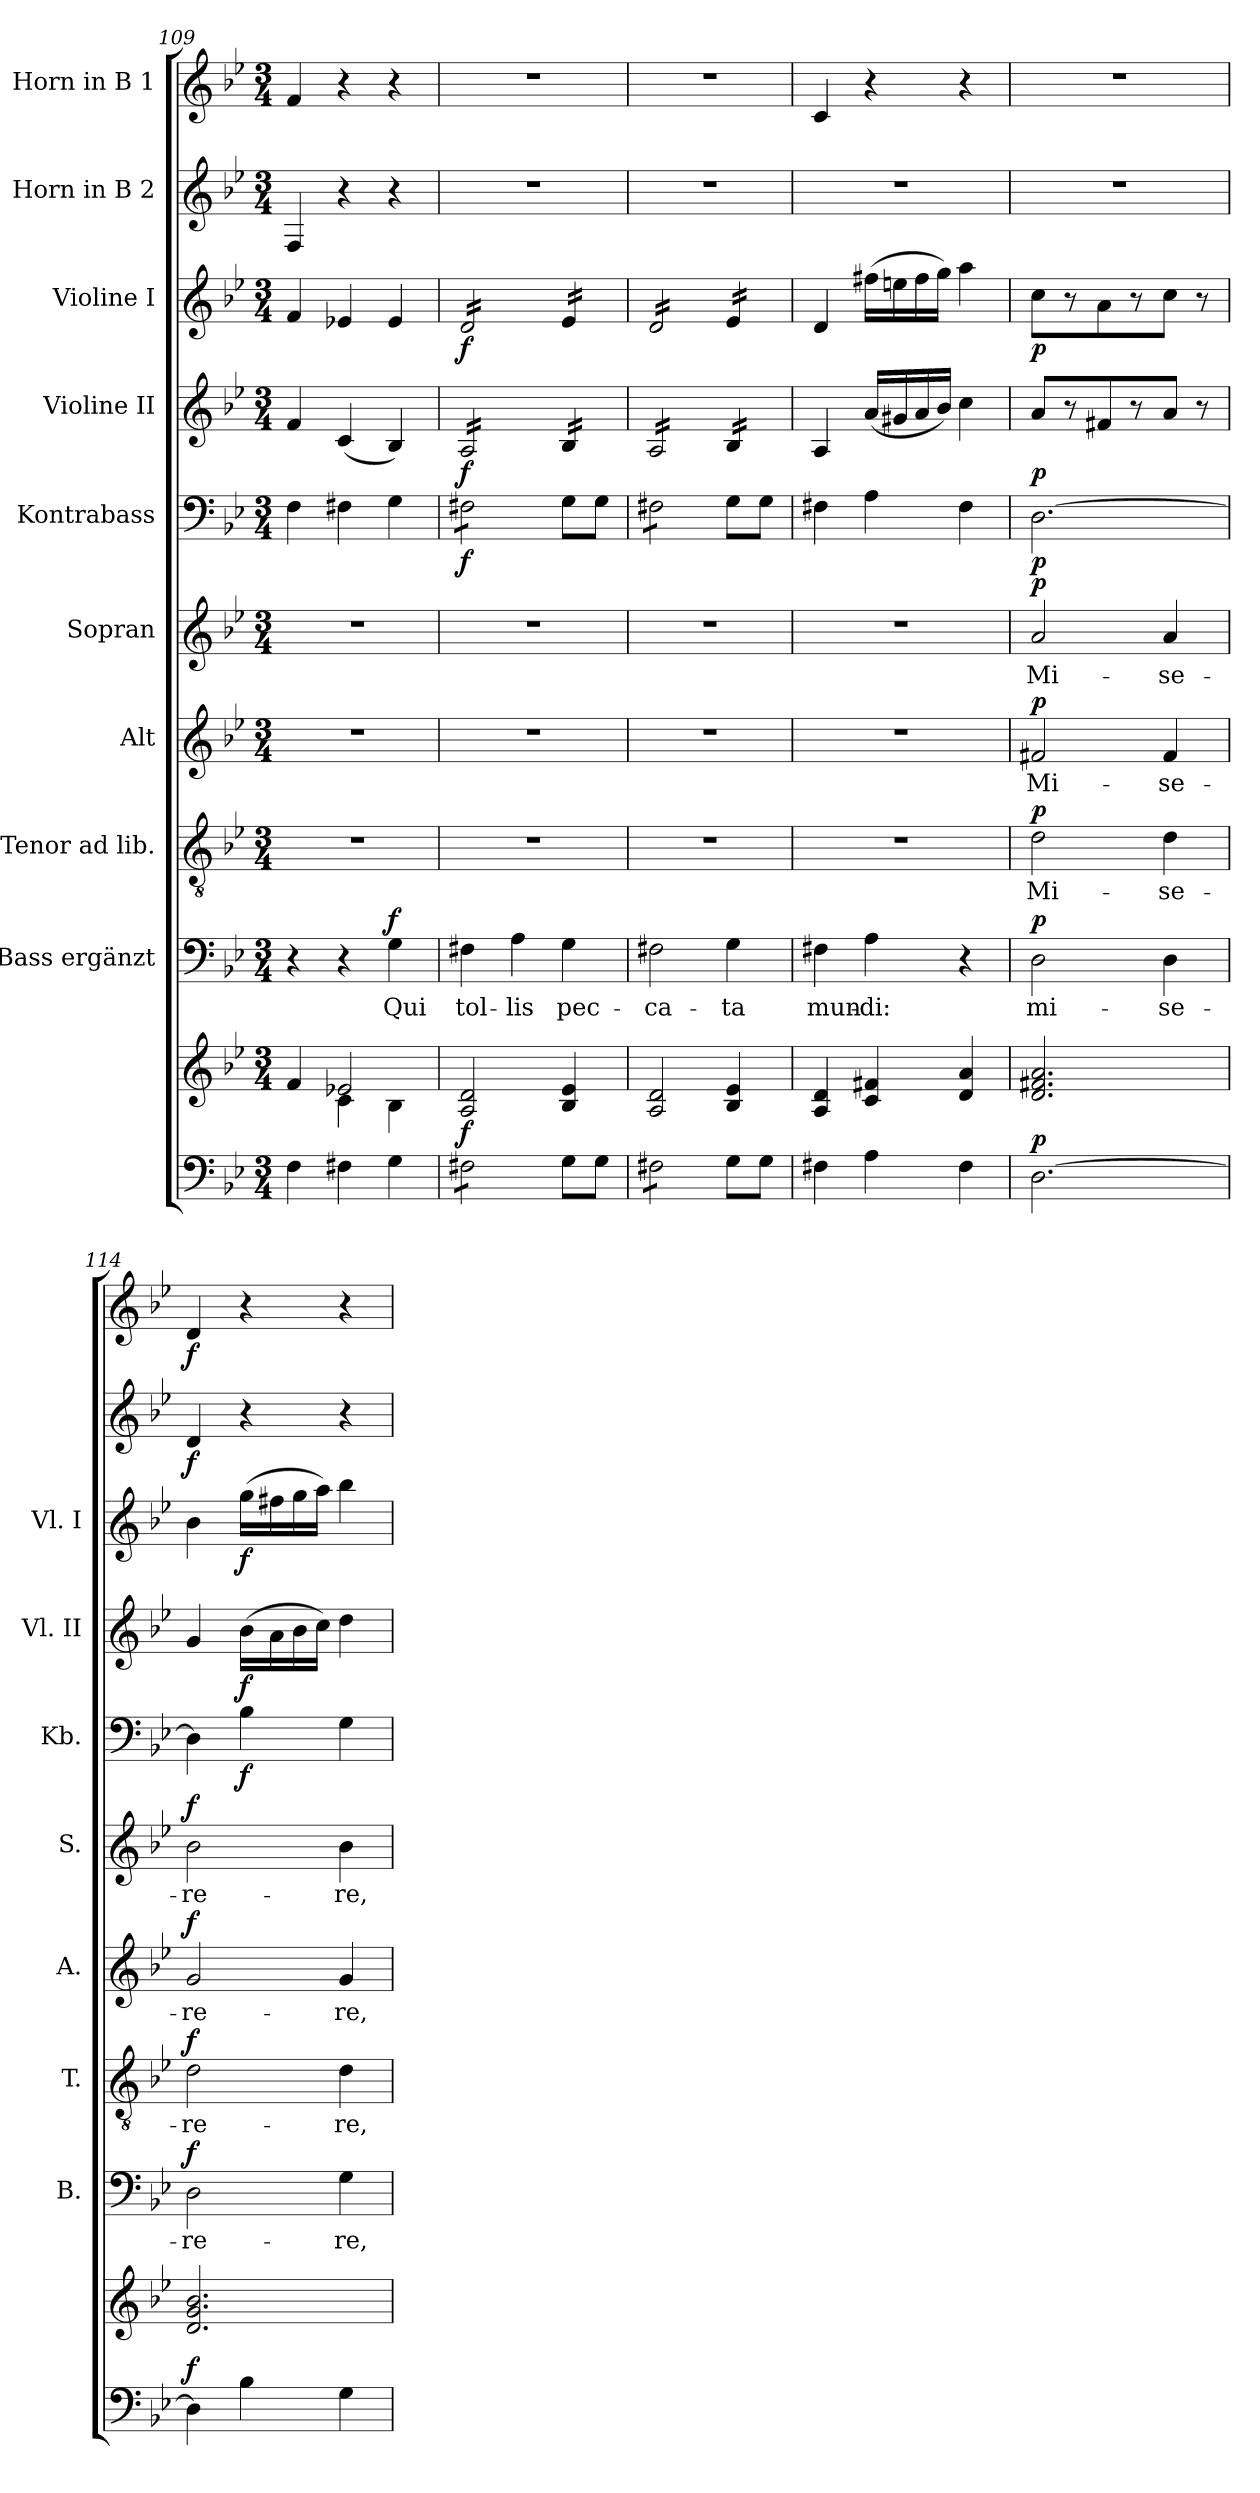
**kern	**kern	**dynam	**kern	**text	**dynam	**kern	**text	**dynam	**kern	**text	**dynam	**kern	**text	**dynam	**kern	**dynam	**kern	**dynam	**kern	**dynam	**kern	**dynam	**kern	**dynam
*part10	*part10	*part10	*part9	*part9	*part9	*part8	*part8	*part8	*part7	*part7	*part7	*part6	*part6	*part6	*part5	*part5	*part4	*part4	*part3	*part3	*part2	*part2	*part1	*part1
*staff11	*staff10	*staff10/11	*staff9	*staff9	*staff9	*staff8	*staff8	*staff8	*staff7	*staff7	*staff7	*staff6	*staff6	*staff6	*staff5	*staff5	*staff4	*staff4	*staff3	*staff3	*staff2	*staff2	*staff1	*staff1
*	*	*	*I"Bass ergänzt	*	*	*I"Tenor ad lib.	*	*	*I"Alt	*	*	*I"Sopran	*	*	*I"Kontrabass	*	*I"Violine II	*	*I"Violine I	*	*I"Horn in B 2	*	*I"Horn in B 1	*
*	*	*	*I'B.	*	*	*I'T.	*	*	*I'A.	*	*	*I'S.	*	*	*I'Kb.	*	*I'Vl. II	*	*I'Vl. I	*	*	*	*	*
*clefF4	*clefG2	*	*clefF4	*	*	*clefGv2	*	*	*clefG2	*	*	*clefG2	*	*	*clefF4	*	*clefG2	*	*clefG2	*	*clefG2	*	*clefG2	*
*	*	*	*	*	*	*	*	*	*	*	*	*	*	*	*ITrd7c12	*	*	*	*	*	*ITrd8c14	*	*ITrd8c14	*
*k[b-e-]	*k[b-e-]	*	*k[b-e-]	*	*	*k[b-e-]	*	*	*k[b-e-]	*	*	*k[b-e-]	*	*	*k[b-e-]	*	*k[b-e-]	*	*k[b-e-]	*	*k[b-e-]	*	*k[b-e-]	*
*B-:	*B-:	*	*B-:	*	*	*B-:	*	*	*B-:	*	*	*B-:	*	*	*B-:	*	*B-:	*	*B-:	*	*B-:	*	*B-:	*
*M3/4	*M3/4	*	*M3/4	*	*	*M3/4	*	*	*M3/4	*	*	*M3/4	*	*	*M3/4	*	*M3/4	*	*M3/4	*	*M3/4	*	*M3/4	*
=109	=109	=109	=109	=109	=109	=109	=109	=109	=109	=109	=109	=109	=109	=109	=109	=109	=109	=109	=109	=109	=109	=109	=109	=109
*	*^	*	*	*	*	*	*	*	*	*	*	*	*	*	*	*	*	*	*	*	*	*	*	*
4F\	4f/	4ryy	.	4r	.	.	2.r	.	.	2.r	.	.	2.r	.	.	4FF\	.	4f/	.	4f/	.	4FF/	.	4F/	.
4F#X\	2e-X/	4c\	.	4r	.	.	.	.	.	.	.	.	.	.	.	4FF#X\	.	(<4c/	.	4e-X/	.	4r	.	4r	.
!	!	!	!	!	!LO:LY:b	!LO:DY:a	!	!	!	!	!	!	!	!	!	!	!	!	!	!	!	!	!	!	!
4G\	.	4B-\	.	4G\	Qui	f	.	.	.	.	.	.	.	.	.	4GG\	.	4B-/)	.	4e-/	.	4r	.	4r	.
=110	=110	=110	=110	=110	=110	=110	=110	=110	=110	=110	=110	=110	=110	=110	=110	=110	=110	=110	=110	=110	=110	=110	=110	=110	=110
!	!	!	!LO:DY:a=2	!	!LO:LY:b	!	!	!	!	!	!	!	!	!	!	!	!LO:DY:b	!	!LO:DY:b	!	!LO:DY:b	!	!	!	!
*	*v	*v	*	*	*	*	*	*	*	*	*	*	*	*	*	*	*	*	*	*	*	*	*	*	*
*tremolo	*	*	*	*	*	*	*	*	*	*	*	*	*	*	*	*	*	*	*	*	*	*	*	*
*	*	*	*	*	*	*	*	*	*	*	*	*	*	*	*tremolo	*	*	*	*	*	*	*	*	*
*	*	*	*	*	*	*	*	*	*	*	*	*	*	*	*	*	*tremolo	*	*	*	*	*	*	*
*	*	*	*	*	*	*	*	*	*	*	*	*	*	*	*	*	*	*	*tremolo	*	*	*	*	*
8F#X\L	2A/ 2d/	f	4F#X\	tol-	.	2.r	.	.	2.r	.	.	2.r	.	.	8FF#X\L	f	16A/LL	f	16d/LL	f	2.r	.	2.r	.
.	.	.	.	.	.	.	.	.	.	.	.	.	.	.	.	.	16A/	.	16d/	.	.	.	.	.
8F#X\	.	.	.	.	.	.	.	.	.	.	.	.	.	.	8FF#X\	.	16A/	.	16d/	.	.	.	.	.
.	.	.	.	.	.	.	.	.	.	.	.	.	.	.	.	.	16A/	.	16d/	.	.	.	.	.
!	!	!	!	!LO:LY:b	!	!	!	!	!	!	!	!	!	!	!	!	!	!	!	!	!	!	!	!
8F#X\	.	.	4A\	-lis	.	.	.	.	.	.	.	.	.	.	8FF#X\	.	16A/	.	16d/	.	.	.	.	.
.	.	.	.	.	.	.	.	.	.	.	.	.	.	.	.	.	16A/	.	16d/	.	.	.	.	.
8F#X\J	.	.	.	.	.	.	.	.	.	.	.	.	.	.	8FF#X\J	.	16A/	.	16d/	.	.	.	.	.
*	*	*	*	*	*	*	*	*	*	*	*	*	*	*	*Xtremolo	*	*	*	*	*	*	*	*	*
*Xtremolo	*	*	*	*	*	*	*	*	*	*	*	*	*	*	*	*	*	*	*	*	*	*	*	*
.	.	.	.	.	.	.	.	.	.	.	.	.	.	.	.	.	16A/JJ	.	16d/JJ	.	.	.	.	.
!	!	!	!	!LO:LY:b	!	!	!	!	!	!	!	!	!	!	!	!	!	!	!	!	!	!	!	!
8G\L	4B-/ 4e-/	.	4G\	pec-	.	.	.	.	.	.	.	.	.	.	8GG\L	.	16B-/LL	.	16e-/LL	.	.	.	.	.
.	.	.	.	.	.	.	.	.	.	.	.	.	.	.	.	.	16B-/	.	16e-/	.	.	.	.	.
8G\J	.	.	.	.	.	.	.	.	.	.	.	.	.	.	8GG\J	.	16B-/	.	16e-/	.	.	.	.	.
.	.	.	.	.	.	.	.	.	.	.	.	.	.	.	.	.	16B-/JJ	.	16e-/JJ	.	.	.	.	.
!!LO:PB:g=z
=111	=111	=111	=111	=111	=111	=111	=111	=111	=111	=111	=111	=111	=111	=111	=111	=111	=111	=111	=111	=111	=111	=111	=111	=111
!	!	!	!	!LO:LY:b	!	!	!	!	!	!	!	!	!	!	!	!	!	!	!	!	!	!	!	!
*tremolo	*	*	*	*	*	*	*	*	*	*	*	*	*	*	*	*	*	*	*	*	*	*	*	*
*	*	*	*	*	*	*	*	*	*	*	*	*	*	*	*tremolo	*	*	*	*	*	*	*	*	*
8F#X\L	2A/ 2d/	.	2F#X\	-ca-	.	2.r	.	.	2.r	.	.	2.r	.	.	8FF#X\L	.	16A/LL	.	16d/LL	.	2.r	.	2.r	.
.	.	.	.	.	.	.	.	.	.	.	.	.	.	.	.	.	16A/	.	16d/	.	.	.	.	.
8F#X\	.	.	.	.	.	.	.	.	.	.	.	.	.	.	8FF#X\	.	16A/	.	16d/	.	.	.	.	.
.	.	.	.	.	.	.	.	.	.	.	.	.	.	.	.	.	16A/	.	16d/	.	.	.	.	.
8F#X\	.	.	.	.	.	.	.	.	.	.	.	.	.	.	8FF#X\	.	16A/	.	16d/	.	.	.	.	.
.	.	.	.	.	.	.	.	.	.	.	.	.	.	.	.	.	16A/	.	16d/	.	.	.	.	.
8F#X\J	.	.	.	.	.	.	.	.	.	.	.	.	.	.	8FF#X\J	.	16A/	.	16d/	.	.	.	.	.
*	*	*	*	*	*	*	*	*	*	*	*	*	*	*	*Xtremolo	*	*	*	*	*	*	*	*	*
*Xtremolo	*	*	*	*	*	*	*	*	*	*	*	*	*	*	*	*	*	*	*	*	*	*	*	*
.	.	.	.	.	.	.	.	.	.	.	.	.	.	.	.	.	16A/JJ	.	16d/JJ	.	.	.	.	.
!	!	!	!	!LO:LY:b	!	!	!	!	!	!	!	!	!	!	!	!	!	!	!	!	!	!	!	!
8G\L	4B-/ 4e-/	.	4G\	-ta	.	.	.	.	.	.	.	.	.	.	8GG\L	.	16B-/LL	.	16e-/LL	.	.	.	.	.
.	.	.	.	.	.	.	.	.	.	.	.	.	.	.	.	.	16B-/	.	16e-/	.	.	.	.	.
8G\J	.	.	.	.	.	.	.	.	.	.	.	.	.	.	8GG\J	.	16B-/	.	16e-/	.	.	.	.	.
.	.	.	.	.	.	.	.	.	.	.	.	.	.	.	.	.	16B-/JJ	.	16e-/JJ	.	.	.	.	.
*	*	*	*	*	*	*	*	*	*	*	*	*	*	*	*	*	*	*	*Xtremolo	*	*	*	*	*
*	*	*	*	*	*	*	*	*	*	*	*	*	*	*	*	*	*Xtremolo	*	*	*	*	*	*	*
=112	=112	=112	=112	=112	=112	=112	=112	=112	=112	=112	=112	=112	=112	=112	=112	=112	=112	=112	=112	=112	=112	=112	=112	=112
!	!	!	!	!LO:LY:b	!	!	!	!	!	!	!	!	!	!	!	!	!	!	!	!	!	!	!	!
4F#X\	4A/ 4d/	.	4F#X\	mun-	.	2.r	.	.	2.r	.	.	2.r	.	.	4FF#X\	.	4A/	.	4d/	.	2.r	.	4C/	.
!	!	!	!	!LO:LY:b	!	!	!	!	!	!	!	!	!	!	!	!	!	!	!	!	!	!	!	!
4A\	4c/ 4f#X/	.	4A\	-di:	.	.	.	.	.	.	.	.	.	.	4AA\	.	(<16a/LL	.	(>16ff#X\LL	.	.	.	4r	.
.	.	.	.	.	.	.	.	.	.	.	.	.	.	.	.	.	16g#X/	.	16een\	.	.	.	.	.
.	.	.	.	.	.	.	.	.	.	.	.	.	.	.	.	.	16a/	.	16ff#\	.	.	.	.	.
.	.	.	.	.	.	.	.	.	.	.	.	.	.	.	.	.	16b-/JJ)	.	16gg\JJ)	.	.	.	.	.
4F#\	4d/ 4a/	.	4r	.	.	.	.	.	.	.	.	.	.	.	4FF#\	.	4cc\	.	4aa\	.	.	.	4r	.
=113	=113	=113	=113	=113	=113	=113	=113	=113	=113	=113	=113	=113	=113	=113	=113	=113	=113	=113	=113	=113	=113	=113	=113	=113
!	!	!LO:DY:a=2	!	!LO:LY:b	!LO:DY:a	!	!LO:LY:b	!LO:DY:a	!	!LO:LY:b	!LO:DY:a	!	!LO:LY:b	!LO:DY:a	!	!LO:DY:b	!	!LO:DY:b	!	!LO:DY:b	!	!	!	!
[2.D\	2.d/ 2.f#X/ 2.a/	p	2D\	mi-	p	2d\	Mi-	p	2f#X/	Mi-	p	2a/	Mi-	p	[2.DD\	p	8a/L	p	8cc\L	p	2.r	.	2.r	.
.	.	.	.	.	.	.	.	.	.	.	.	.	.	.	.	.	8r	.	8r	.	.	.	.	.
.	.	.	.	.	.	.	.	.	.	.	.	.	.	.	.	.	8f#X/	.	8a\	.	.	.	.	.
.	.	.	.	.	.	.	.	.	.	.	.	.	.	.	.	.	8r	.	8r	.	.	.	.	.
!	!	!	!	!LO:LY:b	!	!	!LO:LY:b	!	!	!LO:LY:b	!	!	!LO:LY:b	!	!	!	!	!	!	!	!	!	!	!
.	.	.	4D\	-se-	.	4d\	-se-	.	4f#/	-se-	.	4a/	-se-	.	.	.	8a/J	.	8cc\J	.	.	.	.	.
.	.	.	.	.	.	.	.	.	.	.	.	.	.	.	.	.	8r	.	8r	.	.	.	.	.
=114	=114	=114	=114	=114	=114	=114	=114	=114	=114	=114	=114	=114	=114	=114	=114	=114	=114	=114	=114	=114	=114	=114	=114	=114
!	!	!LO:DY:a=2	!	!LO:LY:b	!LO:DY:a	!	!LO:LY:b	!LO:DY:a	!	!LO:LY:b	!LO:DY:a	!	!LO:LY:b	!LO:DY:a	!	!	!	!	!	!	!	!LO:DY:b	!	!LO:DY:b
4D\]	2.d/ 2.g/ 2.b-/	f	2D\	-re-	f	2d\	-re-	f	2g/	-re-	f	2b-\	-re-	f	4DD\]	.	4g/	.	4b-\	.	4D/	f	4D/	f
!	!	!	!	!	!	!	!	!	!	!	!	!	!	!	!	!LO:DY:b	!	!LO:DY:b	!	!LO:DY:b	!	!	!	!
4B-\	.	.	.	.	.	.	.	.	.	.	.	.	.	.	4BB-\	f	(>16b-\LL	f	(>16gg\LL	f	4r	.	4r	.
.	.	.	.	.	.	.	.	.	.	.	.	.	.	.	.	.	16a\	.	16ff#X\	.	.	.	.	.
.	.	.	.	.	.	.	.	.	.	.	.	.	.	.	.	.	16b-\	.	16gg\	.	.	.	.	.
.	.	.	.	.	.	.	.	.	.	.	.	.	.	.	.	.	16cc\JJ)	.	16aa\JJ)	.	.	.	.	.
!	!	!	!	!LO:LY:b	!	!	!LO:LY:b	!	!	!LO:LY:b	!	!	!LO:LY:b	!	!	!	!	!	!	!	!	!	!	!
4G\	.	.	4G\	-re,	.	4d\	-re,	.	4g/	-re,	.	4b-\	-re,	.	4GG\	.	4dd\	.	4bb-\	.	4r	.	4r	.
=	=	=	=	=	=	=	=	=	=	=	=	=	=	=	=	=	=	=	=	=	=	=	=	=
*-	*-	*-	*-	*-	*-	*-	*-	*-	*-	*-	*-	*-	*-	*-	*-	*-	*-	*-	*-	*-	*-	*-	*-	*-
